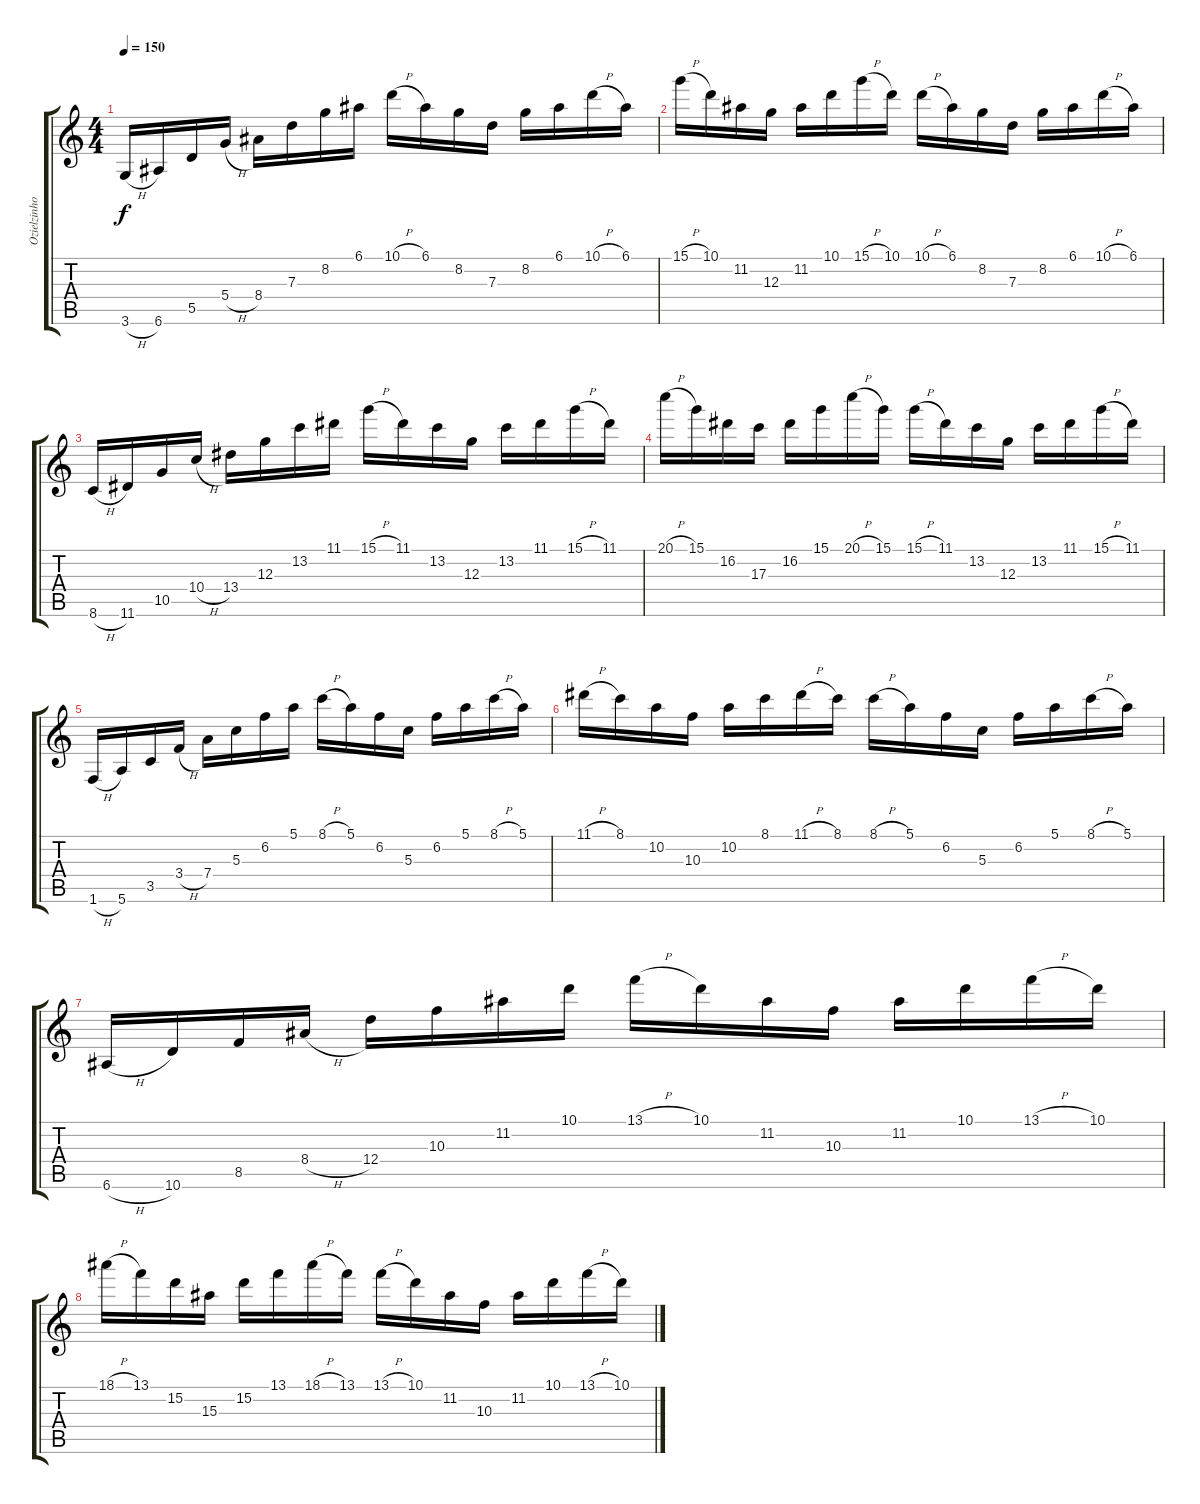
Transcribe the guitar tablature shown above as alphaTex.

\track ("Ozielzinho" "Ozielzinho") {instrument overdrivenguitar}
\staff {score tabs}
\tuning (E4 B3 G3 D3 A2 E2) {hide}
\ts (4 4)
\tempo 150
\clef g2
\ks c
3.6{h}.16{dy f} 6.6.16 5.5.16 5.4{h}.16 8.4.16 7.3.16 8.2.16 6.1.16 10.1{h}.16 6.1.16 8.2.16 7.3.16 8.2.16 6.1.16 10.1{h}.16 6.1.16 |
15.1{h}.16 10.1.16 11.2.16 12.3.16 11.2.16 10.1.16 15.1{h}.16 10.1.16 10.1{h}.16 6.1.16 8.2.16 7.3.16 8.2.16 6.1.16 10.1{h}.16 6.1.16 |
8.6{h}.16 11.6.16 10.5.16 10.4{h}.16 13.4.16 12.3.16 13.2.16 11.1.16 15.1{h}.16 11.1.16 13.2.16 12.3.16 13.2.16 11.1.16 15.1{h}.16 11.1.16 |
20.1{h}.16 15.1.16 16.2.16 17.3.16 16.2.16 15.1.16 20.1{h}.16 15.1.16 15.1{h}.16 11.1.16 13.2.16 12.3.16 13.2.16 11.1.16 15.1{h}.16 11.1.16 |
1.6{h}.16 5.6.16 3.5.16 3.4{h}.16 7.4.16 5.3.16 6.2.16 5.1.16 8.1{h}.16 5.1.16 6.2.16 5.3.16 6.2.16 5.1.16 8.1{h}.16 5.1.16 |
11.1{h}.16 8.1.16 10.2.16 10.3.16 10.2.16 8.1.16 11.1{h}.16 8.1.16 8.1{h}.16 5.1.16 6.2.16 5.3.16 6.2.16 5.1.16 8.1{h}.16 5.1.16 |
6.6{h}.16 10.6.16 8.5.16 8.4{h}.16 12.4.16 10.3.16 11.2.16 10.1.16 13.1{h}.16 10.1.16 11.2.16 10.3.16 11.2.16 10.1.16 13.1{h}.16 10.1.16 |
18.1{h}.16 13.1.16 15.2.16 15.3.16 15.2.16 13.1.16 18.1{h}.16 13.1.16 13.1{h}.16 10.1.16 11.2.16 10.3.16 11.2.16 10.1.16 13.1{h}.16 10.1.16
